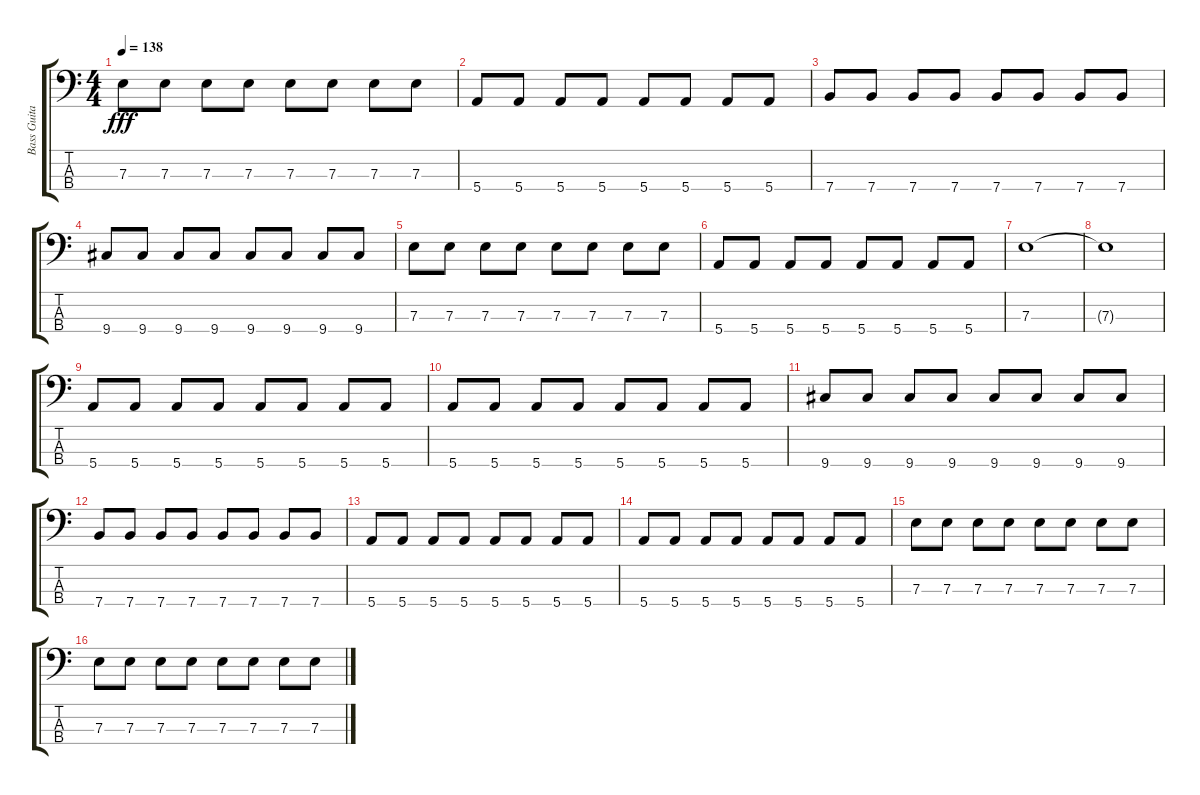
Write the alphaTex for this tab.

\track ("Bass Guitarist" "Bass Guita") {instrument electricbassfinger}
\staff {score tabs}
\tuning (G2 D2 A1 E1) {hide}
\ts (4 4)
\tempo 138
\clef f4
\ks c
7.3.8{dy fff} 7.3.8 7.3.8 7.3.8 7.3.8 7.3.8 7.3.8 7.3.8 |
5.4.8 5.4.8 5.4.8 5.4.8 5.4.8 5.4.8 5.4.8 5.4.8 |
7.4.8 7.4.8 7.4.8 7.4.8 7.4.8 7.4.8 7.4.8 7.4.8 |
9.4.8 9.4.8 9.4.8 9.4.8 9.4.8 9.4.8 9.4.8 9.4.8 |
7.3.8 7.3.8 7.3.8 7.3.8 7.3.8 7.3.8 7.3.8 7.3.8 |
5.4.8 5.4.8 5.4.8 5.4.8 5.4.8 5.4.8 5.4.8 5.4.8 |
7.3.1 |
7.3{t}.1 |
5.4.8 5.4.8 5.4.8 5.4.8 5.4.8 5.4.8 5.4.8 5.4.8 |
5.4.8 5.4.8 5.4.8 5.4.8 5.4.8 5.4.8 5.4.8 5.4.8 |
9.4.8 9.4.8 9.4.8 9.4.8 9.4.8 9.4.8 9.4.8 9.4.8 |
7.4.8 7.4.8 7.4.8 7.4.8 7.4.8 7.4.8 7.4.8 7.4.8 |
5.4.8 5.4.8 5.4.8 5.4.8 5.4.8 5.4.8 5.4.8 5.4.8 |
5.4.8 5.4.8 5.4.8 5.4.8 5.4.8 5.4.8 5.4.8 5.4.8 |
7.3.8 7.3.8 7.3.8 7.3.8 7.3.8 7.3.8 7.3.8 7.3.8 |
7.3.8 7.3.8 7.3.8 7.3.8 7.3.8 7.3.8 7.3.8 7.3.8
